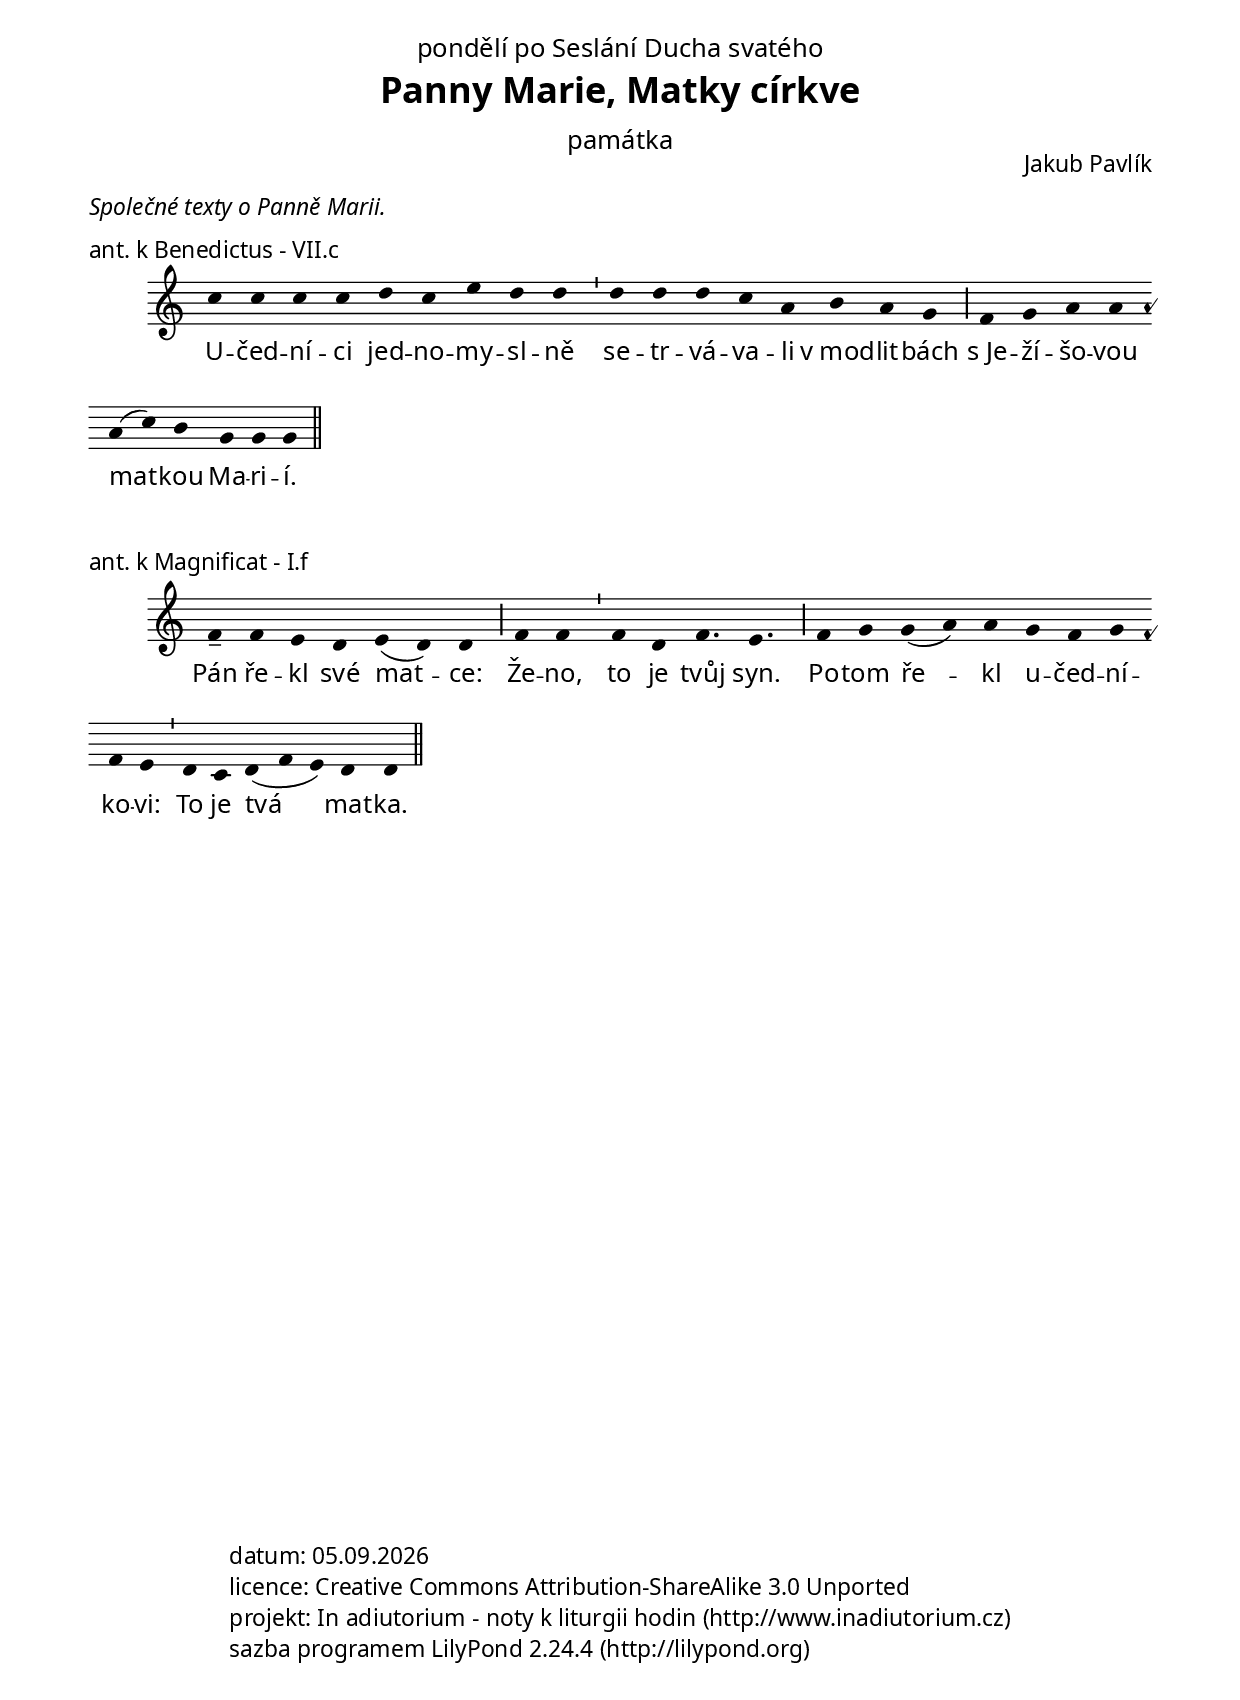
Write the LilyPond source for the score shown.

\version "2.15.37"

\include "../spolecne.ly"

\header {
  title = \markup\titleSvatek
            "Panny Marie, Matky církve"
            památka
            "pondělí po Seslání Ducha svatého"
  composer = "Jakub Pavlík"
}

% http://www.liturgie.cz/ke-stazeni/dodatky-k-misalu-a-breviari/a/pamatka-panny-marie-matky-cirkve

\markup\communia #'(#:maria)

\score {
  \relative c'' {
    \choralniRezim
    c4 c c c d c e d d \barMin
    d d d c a b a g \barMaior
    f g a a a( c) b g g g \barFinalis
  }
  \addlyrics {
    U -- čed -- ní -- ci jed -- no -- my -- sl -- ně
    se -- tr -- vá -- va -- li v_mod -- lit -- bách
    s_Je -- ží -- šo -- vou mat -- kou Ma -- ri -- í.
  }
  \header {
    quid = "ant. k Benedictus"
    modus = "VII"
    differentia = "c"
    psalmus = ""
    fial = "antifony/velikonoce_tyden7.ly#pa-amag?jiny_text"
    id = "aben"
    piece = \markup\sestavTitulekBezZalmu
  }
}

\score {
  \relative c' {
    \choralniRezim
    f4-- f e d e( d) d \barMaior
    f f \barMin f d f4. e \barMaior
    f4 g g( a) a g f g f e \barMin
    d c d( f e) d d \barFinalis
  }
  \addlyrics {
    Pán ře -- kl své mat -- ce:
    Že -- no, to je tvůj syn.
    Po -- tom ře -- kl u -- čed -- ní -- ko -- vi:
    To je tvá mat -- ka.
  }
  \header {
    quid = "ant. k Magnificat"
    modus = "I"
    differentia = "f"
    psalmus = ""
    fial = "commune/commune_maria.ly#nona?-aleluja"
    id = "amag"
    piece = \markup {\sestavTitulekBezZalmu}
  }
}
